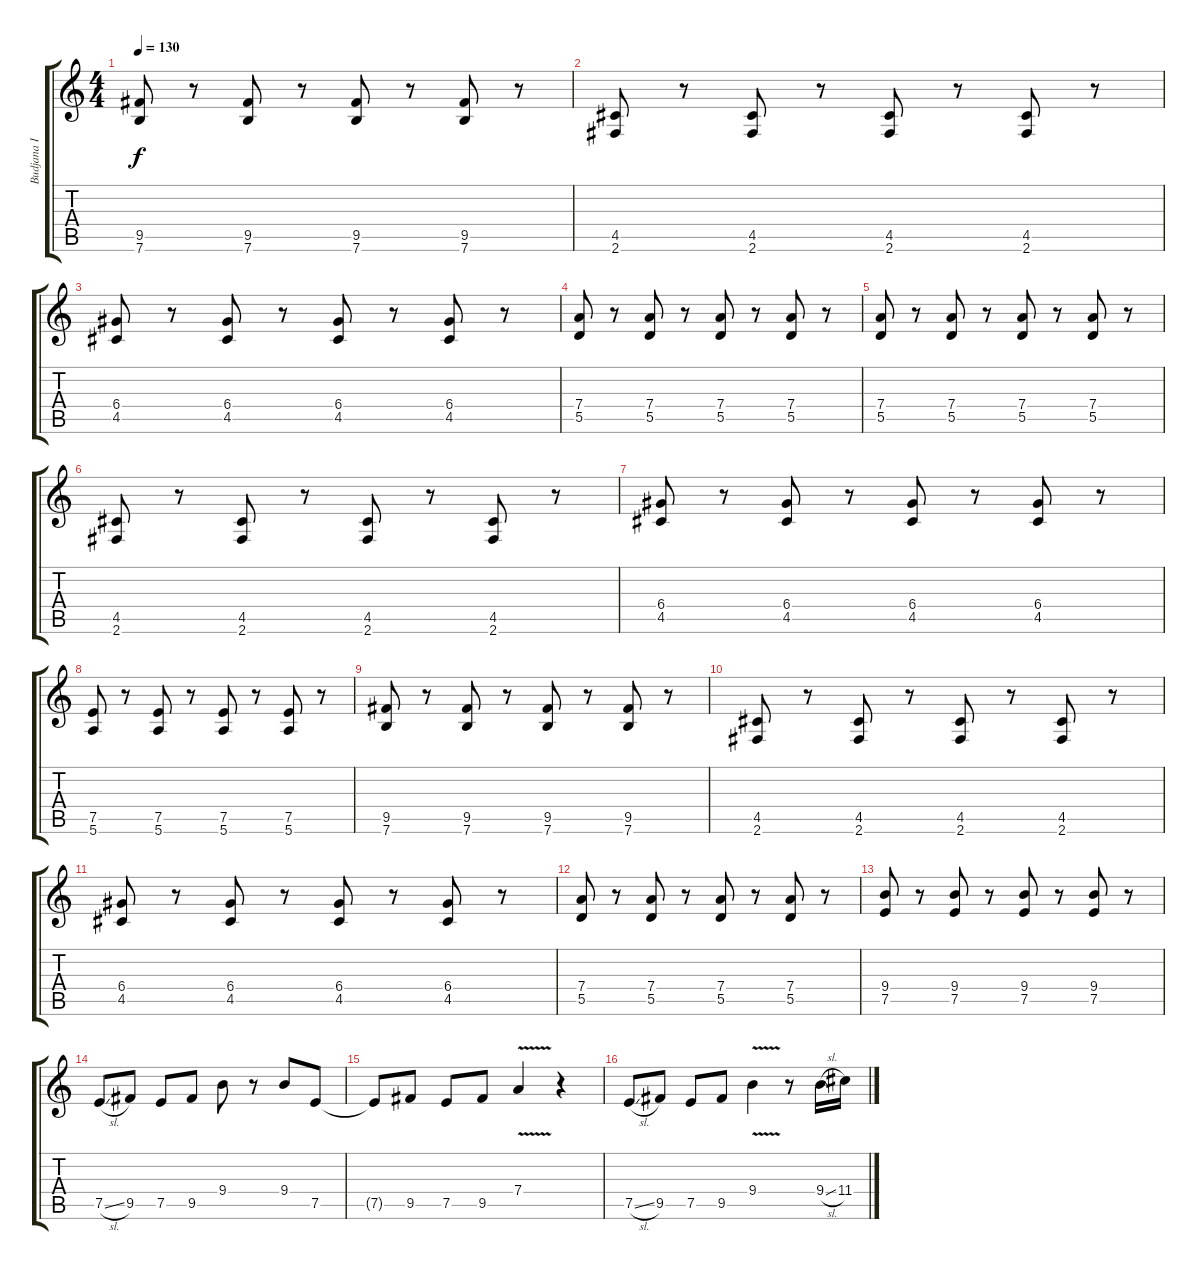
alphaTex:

\track ("Budjana I" "Budjana I") {instrument distortionguitar}
\staff {score tabs}
\tuning (E4 B3 G3 D3 A2 E2) {hide}
\ts (4 4)
\tempo 130
\clef g2
\ks c
(9.5 7.6).8{dy f} r.8 (9.5 7.6).8 r.8 (9.5 7.6).8 r.8 (9.5 7.6).8 r.8 |
(4.5 2.6).8 r.8 (4.5 2.6).8 r.8 (4.5 2.6).8 r.8 (4.5 2.6).8 r.8 |
(6.4 4.5).8 r.8 (6.4 4.5).8 r.8 (6.4 4.5).8 r.8 (6.4 4.5).8 r.8 |
(7.4 5.5).8 r.8 (7.4 5.5).8 r.8 (7.4 5.5).8 r.8 (7.4 5.5).8 r.8 |
(7.4 5.5).8 r.8 (7.4 5.5).8 r.8 (7.4 5.5).8 r.8 (7.4 5.5).8 r.8 |
(4.5 2.6).8 r.8 (4.5 2.6).8 r.8 (4.5 2.6).8 r.8 (4.5 2.6).8 r.8 |
(6.4 4.5).8 r.8 (6.4 4.5).8 r.8 (6.4 4.5).8 r.8 (6.4 4.5).8 r.8 |
(7.5 5.6).8 r.8 (7.5 5.6).8 r.8 (7.5 5.6).8 r.8 (7.5 5.6).8 r.8 |
(9.5 7.6).8 r.8 (9.5 7.6).8 r.8 (9.5 7.6).8 r.8 (9.5 7.6).8 r.8 |
(4.5 2.6).8 r.8 (4.5 2.6).8 r.8 (4.5 2.6).8 r.8 (4.5 2.6).8 r.8 |
(6.4 4.5).8 r.8 (6.4 4.5).8 r.8 (6.4 4.5).8 r.8 (6.4 4.5).8 r.8 |
(7.4 5.5).8 r.8 (7.4 5.5).8 r.8 (7.4 5.5).8 r.8 (7.4 5.5).8 r.8 |
(9.4 7.5).8 r.8 (9.4 7.5).8 r.8 (9.4 7.5).8 r.8 (9.4 7.5).8 r.8 |
7.5{sl}.8{volume 16} 9.5.8 7.5.8 9.5.8 9.4.8 r.8 9.4.8 7.5.8 |
7.5{t}.8 9.5.8 7.5.8 9.5.8 7.4{v}.4 r.4 |
7.5{sl}.8 9.5.8 7.5.8 9.5.8 9.4{v}.4 r.8 9.4{sl}.16 11.4.16
